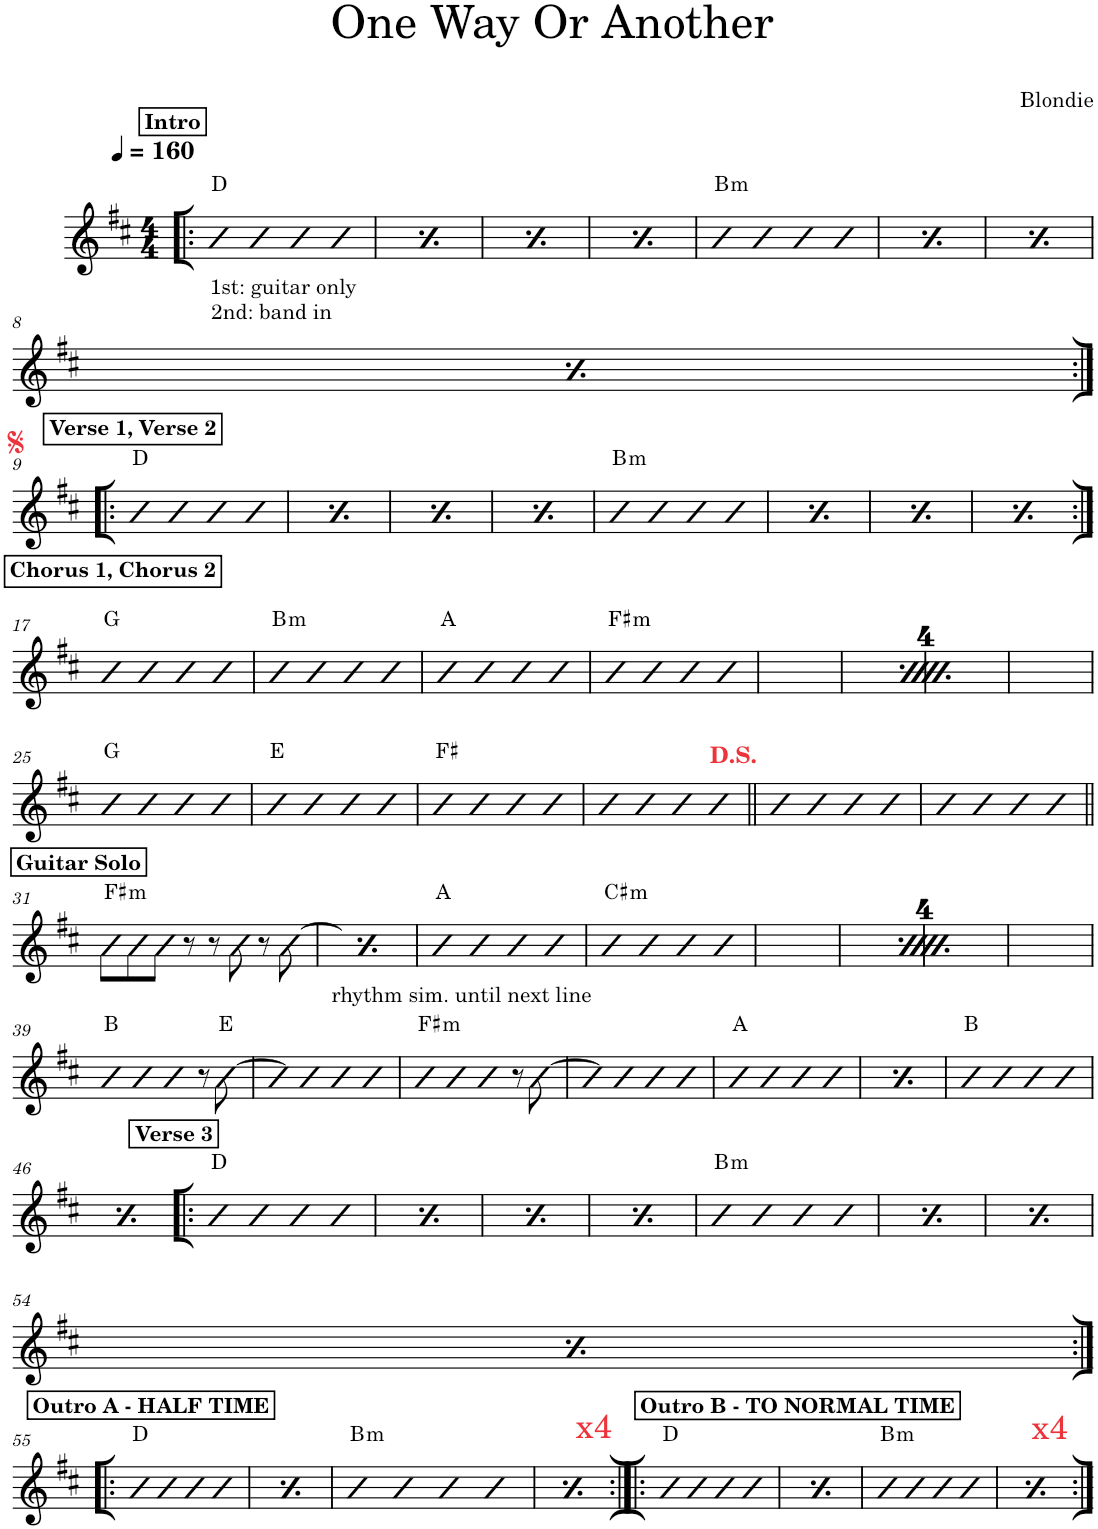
**kern	**harte
*part1	*part1
*staff1	*
*I"Piano	*
*I'Pno.	*
*clefG2	*
*k[f#c#]	*
*M4/4	*
*MM160	*
!!LO:REH:place=s1:a:B:cj:t=Intro
=1!|:	=1!|:
!LO:TX:b:t=1st&colon; guitar only	!
!LO:TX:b:t=2nd&colon; band in	!
4b	D:maj
4b	.
4b	.
4b	.
=2	=2
!!LO:REH:place=s1:a:B:cj:t=Intro
*MM160	*
!LO:TX:b:t=1st&colon; guitar only	!
!LO:TX:b:t=2nd&colon; band in	!
4b	D:maj
4b	.
4b	.
4b	.
=3	=3
!!LO:REH:place=s1:a:B:cj:t=Intro
*MM160	*
!LO:TX:b:t=1st&colon; guitar only	!
!LO:TX:b:t=2nd&colon; band in	!
4b	D:maj
4b	.
4b	.
4b	.
=4	=4
!!LO:REH:place=s1:a:B:cj:t=Intro
*MM160	*
!LO:TX:b:t=1st&colon; guitar only	!
!LO:TX:b:t=2nd&colon; band in	!
4b	D:maj
4b	.
4b	.
4b	.
=5	=5
!	!LO:H:kt=m
4b	B:min
4b	.
4b	.
4b	.
=6	=6
!	!LO:H:kt=m
4b	B:min
4b	.
4b	.
4b	.
=7	=7
!	!LO:H:kt=m
4b	B:min
4b	.
4b	.
4b	.
!!LO:LB:g=z
=8	=8
!	!LO:H:kt=m
4b	B:min
4b	.
4b	.
4b	.
!!LO:LB:g=z
!!LO:REH:place=s1:a:B:cj:t=Verse 1, Verse 2
=9:|!|:	=9:|!|:
4b	D:maj
4b	.
4b	.
4b	.
!!LO:REH:place=s1:a:B:cj:t=Verse 1, Verse 2
=10	=10
4b	D:maj
4b	.
4b	.
4b	.
!!LO:REH:place=s1:a:B:cj:t=Verse 1, Verse 2
=11	=11
4b	D:maj
4b	.
4b	.
4b	.
!!LO:REH:place=s1:a:B:cj:t=Verse 1, Verse 2
=12	=12
4b	D:maj
4b	.
4b	.
4b	.
=13	=13
!	!LO:H:kt=m
4b	B:min
4b	.
4b	.
4b	.
=14	=14
!	!LO:H:kt=m
4b	B:min
4b	.
4b	.
4b	.
=15	=15
!	!LO:H:kt=m
4b	B:min
4b	.
4b	.
4b	.
=16	=16
!	!LO:H:kt=m
4b	B:min
4b	.
4b	.
4b	.
!!LO:LB:g=z
!!LO:REH:place=s1:a:B:cj:t=Chorus 1, Chorus 2
=17:|!	=17:|!
4b	G:maj
4b	.
4b	.
4b	.
=18	=18
!	!LO:H:kt=m
4b	B:min
4b	.
4b	.
4b	.
=19	=19
4b	A:maj
4b	.
4b	.
4b	.
=20	=20
!	!LO:H:kt=m
4b	F#:min
4b	.
4b	.
4b	.
!!LO:REH:place=s1:a:B:cj:t=Chorus 1, Chorus 2
=21	=21
4b	G:maj
4b	.
4b	.
4b	.
=22	=22
!	!LO:H:kt=m
4b	B:min
4b	.
4b	.
4b	.
=23	=23
4b	A:maj
4b	.
4b	.
4b	.
=24	=24
!	!LO:H:kt=m
4b	F#:min
4b	.
4b	.
4b	.
!!LO:LB:g=z
=25	=25
4b	G:maj
4b	.
4b	.
4b	.
=26	=26
4b	E:maj
4b	.
4b	.
4b	.
=27	=27
4b	F#:maj
4b	.
4b	.
4b	.
=28	=28
4b	.
4b	.
4b	.
4b	.
=29||	=29||
4b	.
4b	.
4b	.
4b	.
=30	=30
4b	.
4b	.
4b	.
4b	.
!!LO:LB:g=z
!!LO:REH:place=s1:a:B:cj:t=Guitar Solo
=31||	=31||
!	!LO:H:kt=m
8b\L	F#:min
8b\	.
8b\J	.
8r	.
8r	.
8b\	.
8r	.
[8b\	.
!!LO:REH:place=s1:a:B:cj:t=Guitar Solo
=32	=32
!	!LO:H:kt=m
8b\L	F#:min
8b\	.
8b\J	.
8r	.
8r	.
8b\	.
8r	.
[8b\	.
=33	=33
4b]	A:maj
4b	.
4b	.
4b	.
=34	=34
!	!LO:H:kt=m
4b	C#:min
4b	.
4b	.
4b	.
!!LO:REH:place=s1:a:B:cj:t=Guitar Solo
=35	=35
!	!LO:H:kt=m
8b\L	F#:min
8b\	.
8b\J	.
8r	.
8r	.
8b\	.
8r	.
[8b\	.
!!LO:REH:place=s1:a:B:cj:t=Guitar Solo
=36	=36
!	!LO:H:kt=m
8b\L	F#:min
8b\	.
8b\J	.
8r	.
8r	.
8b\	.
8r	.
[8b\	.
=37	=37
4b]	A:maj
4b	.
4b	.
4b	.
=38	=38
!	!LO:H:kt=m
4b	C#:min
4b	.
4b	.
4b	.
!!LO:LB:g=z
=39	=39
4b	B:maj
4b	.
4b	.
8r	.
[8b\	E:maj
=40	=40
4b]	.
4b	.
4b	.
4b	.
=41	=41
!	!LO:H:kt=m
4b	F#:min
4b	.
4b	.
8r	.
[8b\	.
=42	=42
4b]	.
4b	.
4b	.
4b	.
=43	=43
4b	A:maj
4b	.
4b	.
4b	.
=44	=44
4b	A:maj
4b	.
4b	.
4b	.
=45	=45
4b	B:maj
4b	.
4b	.
4b	.
!!LO:LB:g=z
=46	=46
4b	B:maj
4b	.
4b	.
4b	.
!!LO:REH:place=s1:a:B:cj:t=Verse 3
=47!|:	=47!|:
4b	D:maj
4b	.
4b	.
4b	.
!!LO:REH:place=s1:a:B:cj:t=Verse 3
=48	=48
4b	D:maj
4b	.
4b	.
4b	.
!!LO:REH:place=s1:a:B:cj:t=Verse 3
=49	=49
4b	D:maj
4b	.
4b	.
4b	.
!!LO:REH:place=s1:a:B:cj:t=Verse 3
=50	=50
4b	D:maj
4b	.
4b	.
4b	.
=51	=51
!	!LO:H:kt=m
4b	B:min
4b	.
4b	.
4b	.
=52	=52
!	!LO:H:kt=m
4b	B:min
4b	.
4b	.
4b	.
=53	=53
!	!LO:H:kt=m
4b	B:min
4b	.
4b	.
4b	.
!!LO:LB:g=z
=54	=54
!	!LO:H:kt=m
4b	B:min
4b	.
4b	.
4b	.
!!LO:LB:g=z
!!LO:REH:place=s1:a:B:cj:t=Outro A - HALF TIME
=55:|!|:	=55:|!|:
4b	D:maj
4b	.
4b	.
4b	.
!!LO:REH:place=s1:a:B:cj:t=Outro A - HALF TIME
=56	=56
4b	D:maj
4b	.
4b	.
4b	.
=57	=57
!	!LO:H:kt=m
4b	B:min
4b	.
4b	.
4b	.
=58	=58
!	!LO:H:kt=m
4b	B:min
4b	.
4b	.
4b	.
!!LO:REH:place=s1:a:B:cj:t=Outro B - TO NORMAL TIME
=59:|!|:	=59:|!|:
4b	D:maj
4b	.
4b	.
4b	.
!!LO:REH:place=s1:a:B:cj:t=Outro B - TO NORMAL TIME
=60	=60
4b	D:maj
4b	.
4b	.
4b	.
=61	=61
!	!LO:H:kt=m
4b	B:min
4b	.
4b	.
4b	.
=62	=62
!	!LO:H:kt=m
4b	B:min
4b	.
4b	.
4b	.
=:|!	=:|!
*-	*-
